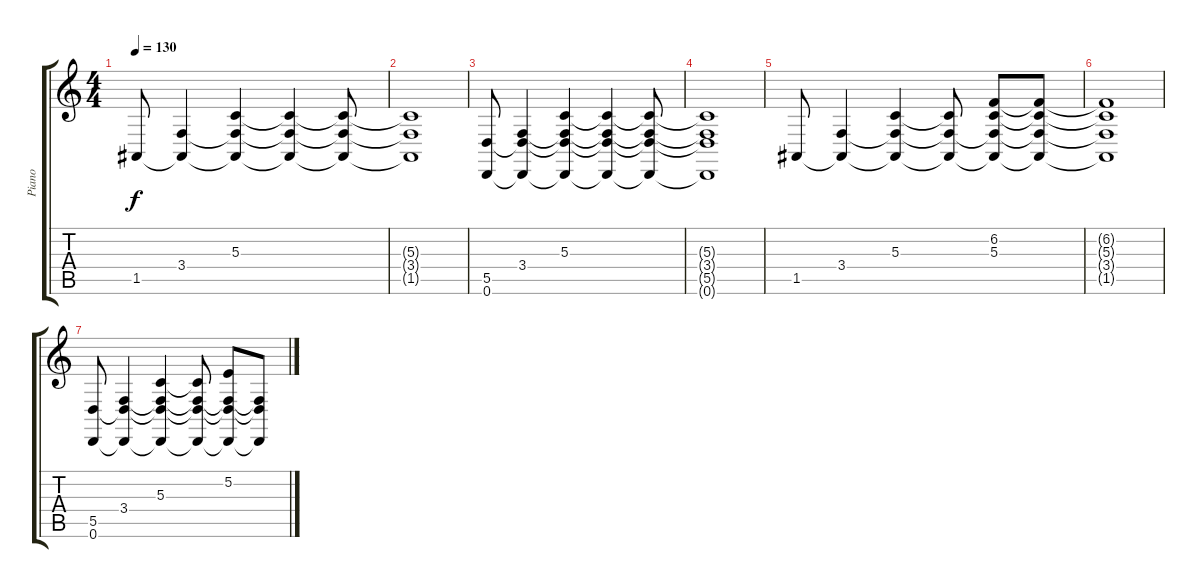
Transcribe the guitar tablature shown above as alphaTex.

\track ("Piano" "Piano") {instrument acousticgrandpiano}
\staff {score tabs}
\tuning (E4 B3 G3 D3 A2 D2) {hide}
\ts (4 4)
\tempo 130
\clef g2
\ks c
1.5.8{dy f} (3.4 1.5{t}).4 (5.3 3.4{t} 1.5{t}).4 (5.3{t} 3.4{t} 1.5{t}).4 (5.3{t} 3.4{t} 1.5{t}).8 |
(5.3{t} 3.4{t} 1.5{t}).1 |
(5.5 0.6).8 (3.4 5.5{t} 0.6{t}).4 (5.3 3.4{t} 5.5{t} 0.6{t}).4 (5.3{t} 3.4{t} 5.5{t} 0.6{t}).4 (5.3{t} 3.4{t} 5.5{t} 0.6{t}).8 |
(5.3{t} 3.4{t} 5.5{t} 0.6{t}).1 |
1.5.8 (3.4 1.5{t}).4 (5.3 3.4{t} 1.5{t}).4 (5.3{t} 3.4{t} 1.5{t}).8 (6.2 5.3 3.4{t} 1.5{t}).8 (6.2{t} 5.3{t} 3.4{t} 1.5{t}).8 |
(6.2{t} 5.3{t} 3.4{t} 1.5{t}).1 |
(5.5 0.6).8 (3.4 5.5{t} 0.6{t}).4 (5.3 3.4{t} 5.5{t} 0.6{t}).4 (5.3{t} 3.4{t} 5.5{t} 0.6{t}).8 (5.2 3.4{t} 5.5{t} 0.6{t}).8 (3.4{t} 5.5{t} 0.6{t}).8
